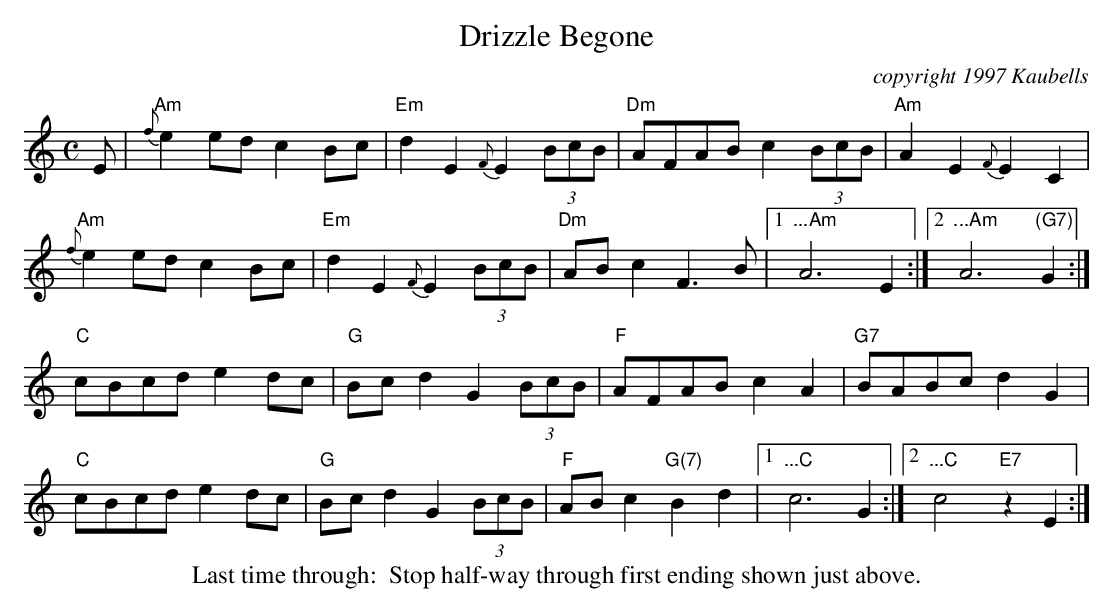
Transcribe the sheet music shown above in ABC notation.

X:1
T:Drizzle Begone
C:copyright 1997 Kaubells
E:14
M:C
K:Am
E|{f}"Am"e2 ed c2 Bc|"Em"d2 E2 {F}E2 (3BcB|"Dm"AFAB c2 (3BcB|"Am"A2 E2 {F}E2 C2|*
{f}"Am"e2 ed c2 Bc|"Em"d2 E2 {F}E2 (3BcB|"Dm"AB c2 F2>B2|1"...Am"A6 E2:|2"...Am"A6 "(G7)"G2:|*
"C"cBcd e2dc|"G"Bcd2 G2 (3BcB|"F"AFAB c2A2|"G7"BABc d2 G2|*
"C"cBcd e2dc|"G"Bcd2 G2 (3BcB|"F"AB c2 "G(7)"B2 d2|1"...C"c6 G2:|2"...C"c4 "E7"z2 E2:|*
T: Last time through:  Stop half-way through first ending shown just above.
